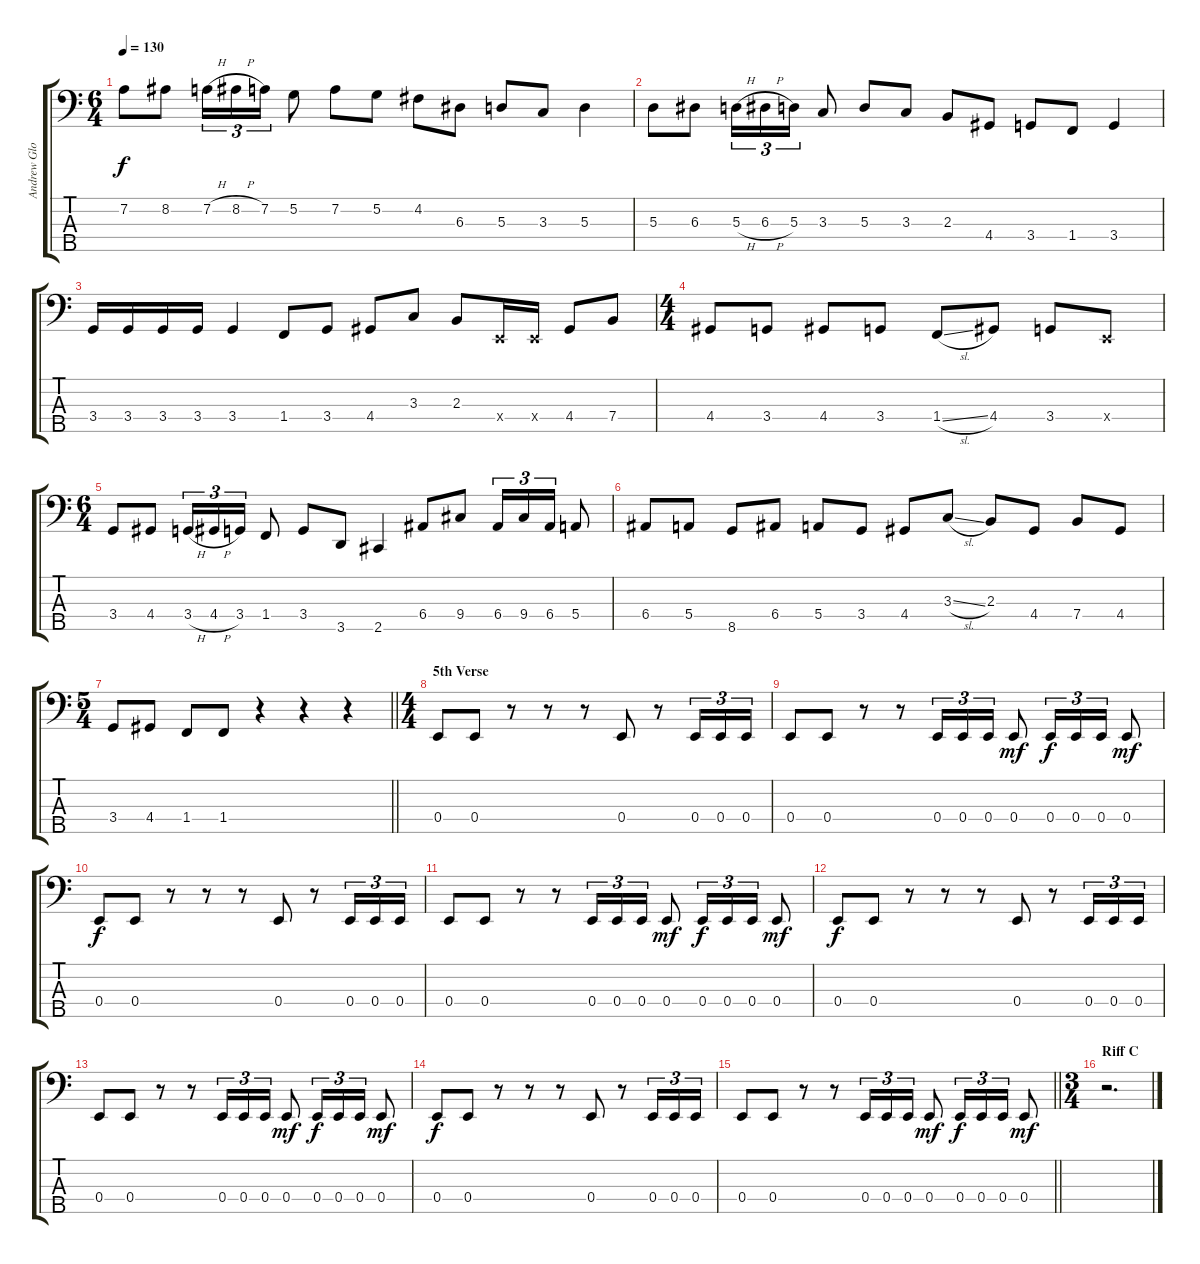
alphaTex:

\track ("Andrew Glover" "Andrew Glo") {instrument electricbassfinger}
\staff {score tabs}
\tuning (G2 D2 A1 E1 B0) {hide}
\ts (6 4)
\tempo 130
\clef f4
\ks c
7.2.8{dy f} 8.2.8 7.2{h}.16{tu (3 2)} 8.2{h}.16{tu (3 2)} 7.2.16{tu (3 2)} 5.2.8 7.2.8 5.2.8 4.2.8 6.3.8 5.3.8 3.3.8 5.3.4 |
5.3.8 6.3.8 5.3{h}.16{tu (3 2)} 6.3{h}.16{tu (3 2)} 5.3.16{tu (3 2)} 3.3.8 5.3.8 3.3.8 2.3.8 4.4.8 3.4.8 1.4.8 3.4.4 |
3.4.16 3.4.16 3.4.16 3.4.16 3.4.4 1.4.8 3.4.8 4.4.8 3.3.8 2.3.8 0.4{x}.16 0.4{x}.16 4.4.8 7.4.8 |
\ts (4 4)
4.4.8 3.4.8 4.4.8 3.4.8 1.4{sl}.8 4.4.8 3.4.8 0.4{x}.8 |
\ts (6 4)
3.4.8 4.4.8 3.4{h}.16{tu (3 2)} 4.4{h}.16{tu (3 2)} 3.4.16{tu (3 2)} 1.4.8 3.4.8 3.5.8 2.5.4 6.4.8 9.4.8 6.4.16{tu (3 2)} 9.4.16{tu (3 2)} 6.4.16{tu (3 2)} 5.4.8 |
6.4.8 5.4.8 8.5.8 6.4.8 5.4.8 3.4.8 4.4.8 3.3{sl}.8 2.3.8 4.4.8 7.4.8 4.4.8 |
\ts (5 4)
\barLineRight lightlight
3.4.8 4.4.8 1.4.8 1.4.8 r.4 r.4 r.4 |
\ts (4 4)
\section ("" "5th Verse")
0.4.8 0.4.8 r.8 r.8 r.8 0.4.8 r.8 0.4.16{tu (3 2)} 0.4.16{tu (3 2)} 0.4.16{tu (3 2)} |
0.4.8 0.4.8 r.8 r.8 0.4.16{tu (3 2)} 0.4.16{tu (3 2)} 0.4.16{tu (3 2)} 0.4.8{dy mf} 0.4.16{tu (3 2) dy f} 0.4.16{tu (3 2)} 0.4.16{tu (3 2)} 0.4.8{dy mf} |
0.4.8{dy f} 0.4.8 r.8 r.8 r.8 0.4.8 r.8 0.4.16{tu (3 2)} 0.4.16{tu (3 2)} 0.4.16{tu (3 2)} |
0.4.8 0.4.8 r.8 r.8 0.4.16{tu (3 2)} 0.4.16{tu (3 2)} 0.4.16{tu (3 2)} 0.4.8{dy mf} 0.4.16{tu (3 2) dy f} 0.4.16{tu (3 2)} 0.4.16{tu (3 2)} 0.4.8{dy mf} |
0.4.8{dy f} 0.4.8 r.8 r.8 r.8 0.4.8 r.8 0.4.16{tu (3 2)} 0.4.16{tu (3 2)} 0.4.16{tu (3 2)} |
0.4.8 0.4.8 r.8 r.8 0.4.16{tu (3 2)} 0.4.16{tu (3 2)} 0.4.16{tu (3 2)} 0.4.8{dy mf} 0.4.16{tu (3 2) dy f} 0.4.16{tu (3 2)} 0.4.16{tu (3 2)} 0.4.8{dy mf} |
0.4.8{dy f} 0.4.8 r.8 r.8 r.8 0.4.8 r.8 0.4.16{tu (3 2)} 0.4.16{tu (3 2)} 0.4.16{tu (3 2)} |
\barLineRight lightlight
0.4.8 0.4.8 r.8 r.8 0.4.16{tu (3 2)} 0.4.16{tu (3 2)} 0.4.16{tu (3 2)} 0.4.8{dy mf} 0.4.16{tu (3 2) dy f} 0.4.16{tu (3 2)} 0.4.16{tu (3 2)} 0.4.8{dy mf} |
\ts (3 4)
\section ("" "Riff C")
r.2{d}
